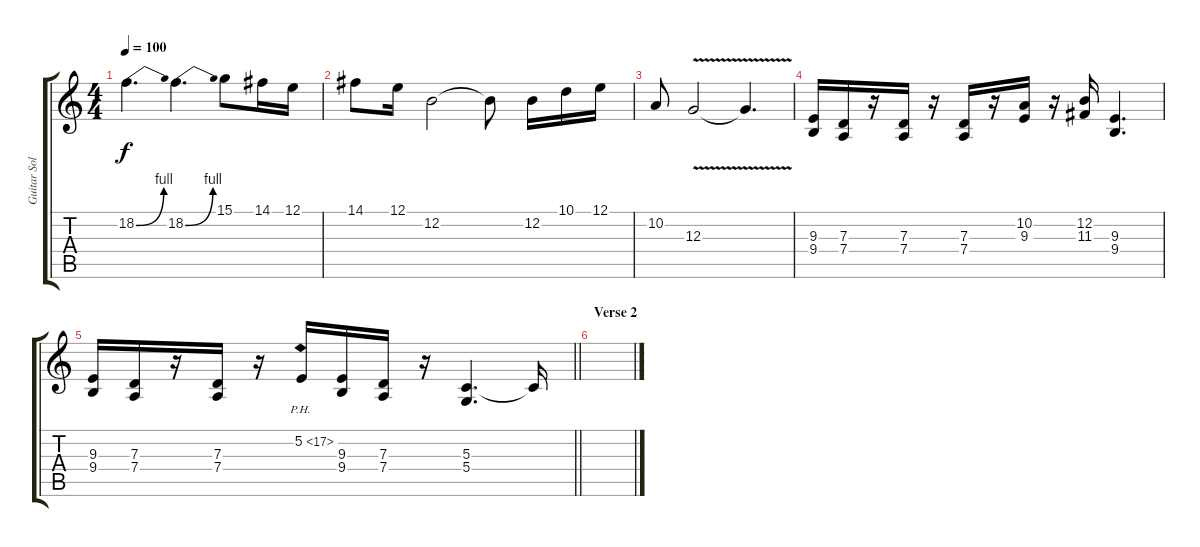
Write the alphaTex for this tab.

\track ("Guitar Solo" "Guitar Sol") {instrument lead2sawtooth}
\staff {score tabs}
\tuning (E4 B3 G3 D3 A2 E2) {hide}
\ts (4 4)
\tempo 100
\clef g2
\ks c
18.2{be (bend 0 0 60 4)}.4{d dy f} 18.2{be (bend 0 0 60 4)}.4{d} 15.1.8 14.1.16 12.1.16 |
14.1.8 12.1.16 12.2.2 12.2{t}.8 12.2.16 10.1.16 12.1.16 |
10.2.8 12.3{v}.2 12.3{t}.4{d} |
(9.3 9.4).16 (7.3 7.4).16 r.16 (7.3 7.4).16 r.16 (7.3 7.4).16 r.16 (10.2 9.3).16 r.16 (12.2 11.3).16 (9.3 9.4).4{d} |
\barLineRight lightlight
(9.3 9.4).16 (7.3 7.4).16 r.16 (7.3 7.4).16 r.16 5.2{ph 12}.16 (9.3 9.4).16 (7.3 7.4).16 r.16 (5.3 5.4).4{d} 5.3{t}.16 |
\section ("" "Verse 2")
